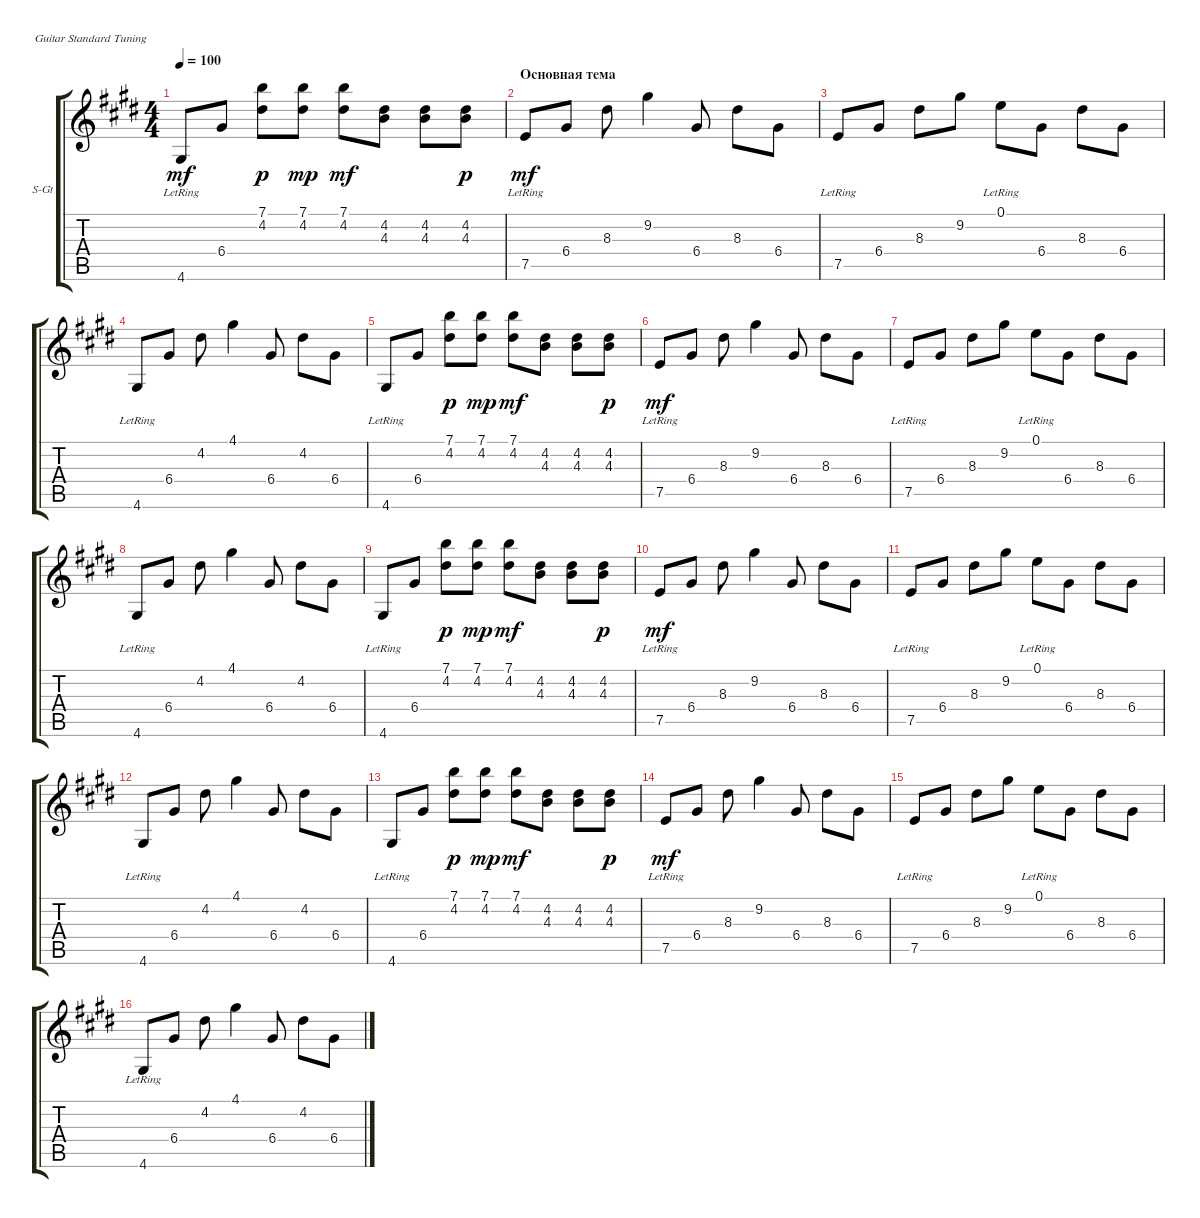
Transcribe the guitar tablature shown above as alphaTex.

\defaultSystemsLayout 4
\bracketExtendMode groupsimilarinstruments
\firstSystemTrackNameOrientation horizontal
\otherSystemsTrackNameOrientation horizontal
\track ("Steel Guitar" "S-Gt") {instrument acousticguitarsteel}
\staff {score tabs}
\tuning (E4 B3 G3 D3 A2 E2)
\ts (4 4)
\tempo 100
\clef g2
\ks e
4.6{lr}.8{dy mf} 6.4.8 (7.1 4.2).8{dy p} (7.1 4.2).8{dy mp} (7.1 4.2).8{dy mf} (4.2 4.3).8 (4.2 4.3).8 (4.3 4.2).8{dy p} |
\section ("" "Основная тема")
7.5{lr}.8{dy mf} 6.4.8 8.3.8 9.2.4 6.4.8 8.3.8 6.4.8 |
7.5{lr}.8 6.4.8 8.3.8 9.2.8 0.1{lr}.8 6.4.8 8.3.8 6.4.8 |
4.6{lr}.8 6.4.8 4.2.8 4.1.4 6.4.8 4.2.8 6.4.8 |
4.6{lr}.8 6.4.8 (7.1 4.2).8{dy p} (7.1 4.2).8{dy mp} (7.1 4.2).8{dy mf} (4.2 4.3).8 (4.2 4.3).8 (4.3 4.2).8{dy p} |
7.5{lr}.8{dy mf} 6.4.8 8.3.8 9.2.4 6.4.8 8.3.8 6.4.8 |
7.5{lr}.8 6.4.8 8.3.8 9.2.8 0.1{lr}.8 6.4.8 8.3.8 6.4.8 |
4.6{lr}.8 6.4.8 4.2.8 4.1.4 6.4.8 4.2.8 6.4.8 |
4.6{lr}.8 6.4.8 (7.1 4.2).8{dy p} (7.1 4.2).8{dy mp} (7.1 4.2).8{dy mf} (4.2 4.3).8 (4.2 4.3).8 (4.3 4.2).8{dy p} |
7.5{lr}.8{dy mf} 6.4.8 8.3.8 9.2.4 6.4.8 8.3.8 6.4.8 |
7.5{lr}.8 6.4.8 8.3.8 9.2.8 0.1{lr}.8 6.4.8 8.3.8 6.4.8 |
4.6{lr}.8 6.4.8 4.2.8 4.1.4 6.4.8 4.2.8 6.4.8 |
4.6{lr}.8 6.4.8 (7.1 4.2).8{dy p} (7.1 4.2).8{dy mp} (7.1 4.2).8{dy mf} (4.2 4.3).8 (4.2 4.3).8 (4.3 4.2).8{dy p} |
7.5{lr}.8{dy mf} 6.4.8 8.3.8 9.2.4 6.4.8 8.3.8 6.4.8 |
7.5{lr}.8 6.4.8 8.3.8 9.2.8 0.1{lr}.8 6.4.8 8.3.8 6.4.8 |
4.6{lr}.8 6.4.8 4.2.8 4.1.4 6.4.8 4.2.8 6.4.8
